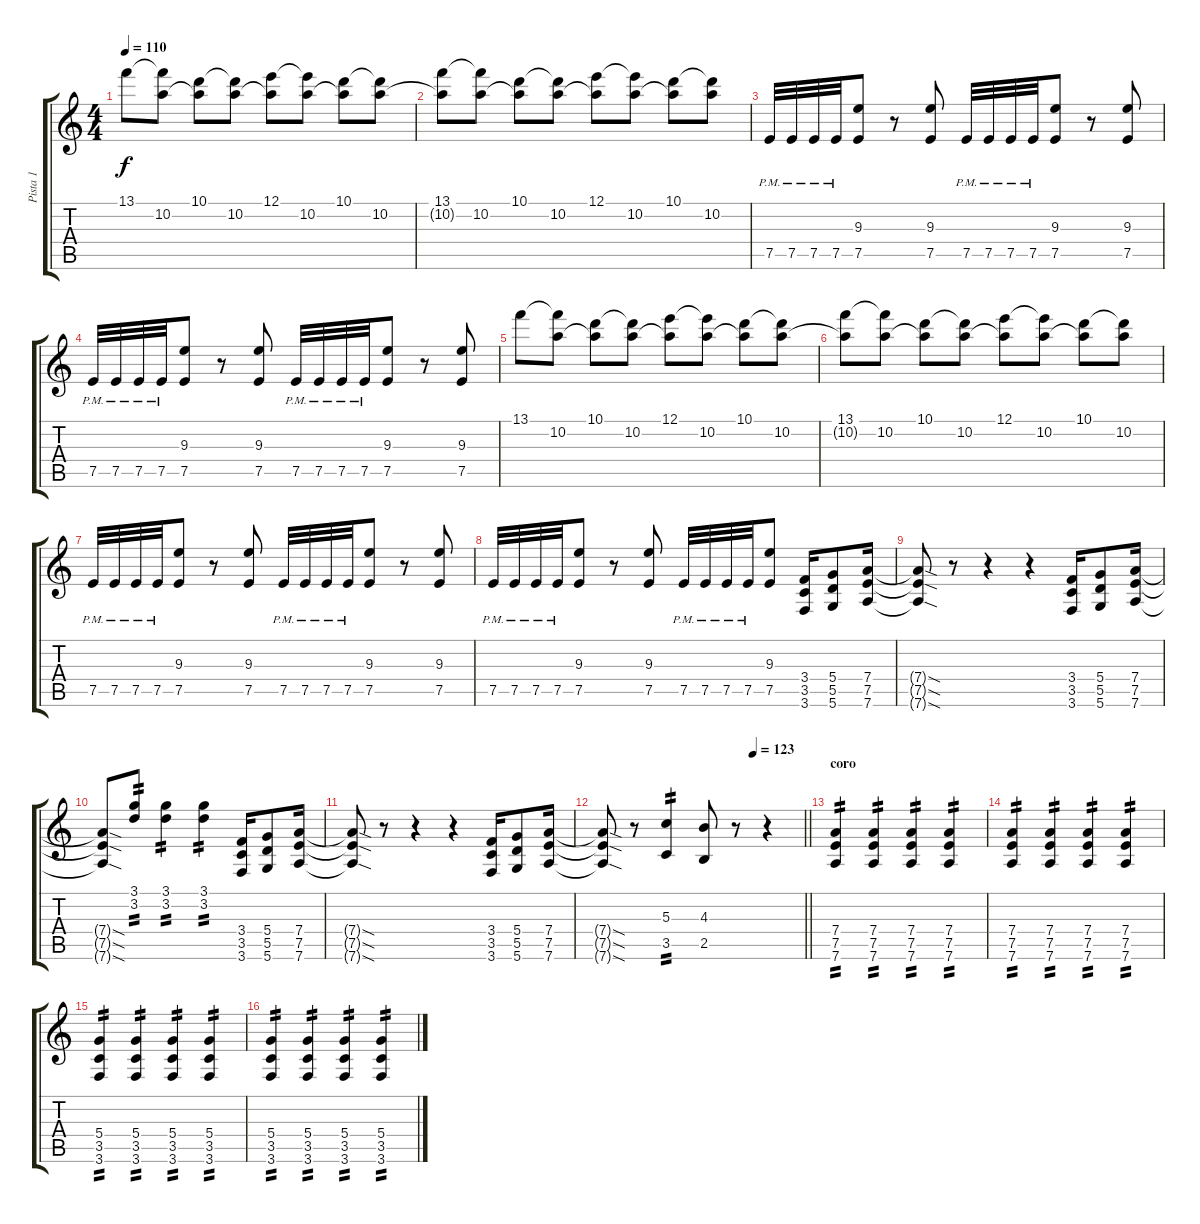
\track ("Pista 1" "Pista 1") {instrument distortionguitar}
\staff {score tabs}
\tuning (E4 B3 G3 D3 A2 D2) {hide}
\ts (4 4)
\tempo 110
\clef g2
\ks aminor
13.1.8{dy f} (13.1{t} 10.2).8 (10.1 10.2{t}).8 (10.1{t} 10.2).8 (12.1 10.2{t}).8 (12.1{t} 10.2).8 (10.1 10.2{t}).8 (10.1{t} 10.2).8 |
(13.1 10.2{t}).8 (13.1{t} 10.2).8 (10.1 10.2{t}).8 (10.1{t} 10.2).8 (12.1 10.2{t}).8 (12.1{t} 10.2).8 (10.1 10.2{t}).8 (10.1{t} 10.2).8 |
7.5{pm}.32 7.5{pm}.32 7.5{pm}.32 7.5{pm}.32 (9.3 7.5).8 r.8 (9.3 7.5).8 7.5{pm}.32 7.5{pm}.32 7.5{pm}.32 7.5{pm}.32 (9.3 7.5).8 r.8 (9.3 7.5).8 |
7.5{pm}.32 7.5{pm}.32 7.5{pm}.32 7.5{pm}.32 (9.3 7.5).8 r.8 (9.3 7.5).8 7.5{pm}.32 7.5{pm}.32 7.5{pm}.32 7.5{pm}.32 (9.3 7.5).8 r.8 (9.3 7.5).8 |
13.1.8 (13.1{t} 10.2).8 (10.1 10.2{t}).8 (10.1{t} 10.2).8 (12.1 10.2{t}).8 (12.1{t} 10.2).8 (10.1 10.2{t}).8 (10.1{t} 10.2).8 |
(13.1 10.2{t}).8 (13.1{t} 10.2).8 (10.1 10.2{t}).8 (10.1{t} 10.2).8 (12.1 10.2{t}).8 (12.1{t} 10.2).8 (10.1 10.2{t}).8 (10.1{t} 10.2).8 |
7.5{pm}.32 7.5{pm}.32 7.5{pm}.32 7.5{pm}.32 (9.3 7.5).8 r.8 (9.3 7.5).8 7.5{pm}.32 7.5{pm}.32 7.5{pm}.32 7.5{pm}.32 (9.3 7.5).8 r.8 (9.3 7.5).8 |
7.5{pm}.32 7.5{pm}.32 7.5{pm}.32 7.5{pm}.32 (9.3 7.5).8 r.8 (9.3 7.5).8 7.5{pm}.32 7.5{pm}.32 7.5{pm}.32 7.5{pm}.32 (9.3 7.5).8 (3.4 3.5 3.6).16 (5.4 5.5 5.6).8 (7.4 7.5 7.6).16 |
(7.4{sod t} 7.5{sod t} 7.6{sod t}).8 r.8 r.4 r.4 (3.4 3.5 3.6).16 (5.4 5.5 5.6).8 (7.4 7.5 7.6).16 |
(7.4{sod t} 7.5{sod t} 7.6{sod t}).8 (3.1 3.2).8{tp 2} (3.1 3.2).4{tp 2} (3.1 3.2).4{tp 2} (3.4 3.5 3.6).16 (5.4 5.5 5.6).8 (7.4 7.5 7.6).16 |
(7.4{sod t} 7.5{sod t} 7.6{sod t}).8 r.8 r.4 r.4 (3.4 3.5 3.6).16 (5.4 5.5 5.6).8 (7.4 7.5 7.6).16 |
\tempo (123 0.75)
\barLineRight lightlight
(7.4{sod t} 7.5{sod t} 7.6{sod t}).8 r.8 (5.3 3.5).4{tp 2} (4.3 2.5).8 r.8 r.4 |
\section ("" "coro")
(7.4 7.5 7.6).4{tp 2} (7.4 7.5 7.6).4{tp 2} (7.4 7.5 7.6).4{tp 2} (7.4 7.5 7.6).4{tp 2} |
(7.4 7.5 7.6).4{tp 2} (7.4 7.5 7.6).4{tp 2} (7.4 7.5 7.6).4{tp 2} (7.4 7.5 7.6).4{tp 2} |
(5.4 3.5 3.6).4{tp 2} (5.4 3.5 3.6).4{tp 2} (5.4 3.5 3.6).4{tp 2} (5.4 3.5 3.6).4{tp 2} |
(5.4 3.5 3.6).4{tp 2} (5.4 3.5 3.6).4{tp 2} (5.4 3.5 3.6).4{tp 2} (5.4 3.5 3.6).4{tp 2}
